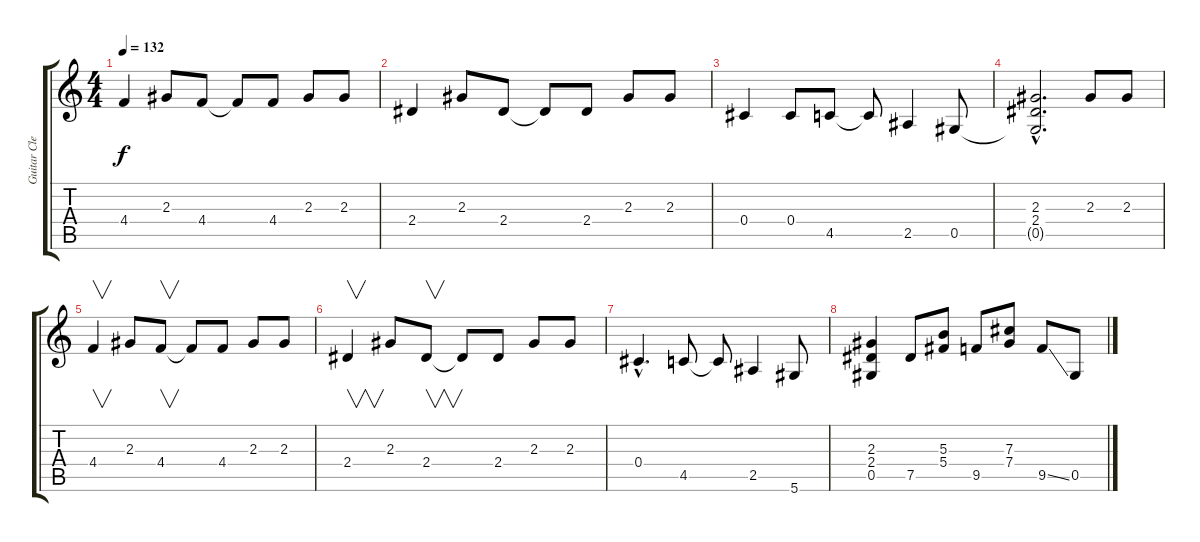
\track ("Guitar Clean" "Guitar Cle") {instrument electricguitarclean}
\staff {score tabs}
\tuning (Eb4 Bb3 Gb3 Db3 Ab2 Eb2) {hide}
\ts (4 4)
\tempo 132
\clef g2
\ks c
4.4.4{dy f} 2.3.8 4.4.8 4.4{t}.8 4.4.8 2.3.8 2.3.8 |
2.4.4 2.3.8 2.4.8 2.4{t}.8 2.4.8 2.3.8 2.3.8 |
0.4.4 0.4.8 4.5.8 4.5{t}.8 2.5.4 0.5.8 |
(2.3{hac} 2.4{hac} 0.5{hac t}).2{d} 2.3.8 2.3.8 |
4.4.4{v} 2.3.8 4.4.8{v} 4.4{t}.8 4.4.8 2.3.8 2.3.8 |
2.4.4{v} 2.3.8 2.4.8{v} 2.4{t}.8 2.4.8 2.3.8 2.3.8 |
0.4{hac}.4{d} 4.5.8 4.5{t}.8 2.5.4 5.6.8 |
(2.3 2.4 0.5).4 7.5.8 (5.3 5.4).8 9.5.8 (7.3 7.4).8 9.5{ss}.8 0.5.8
